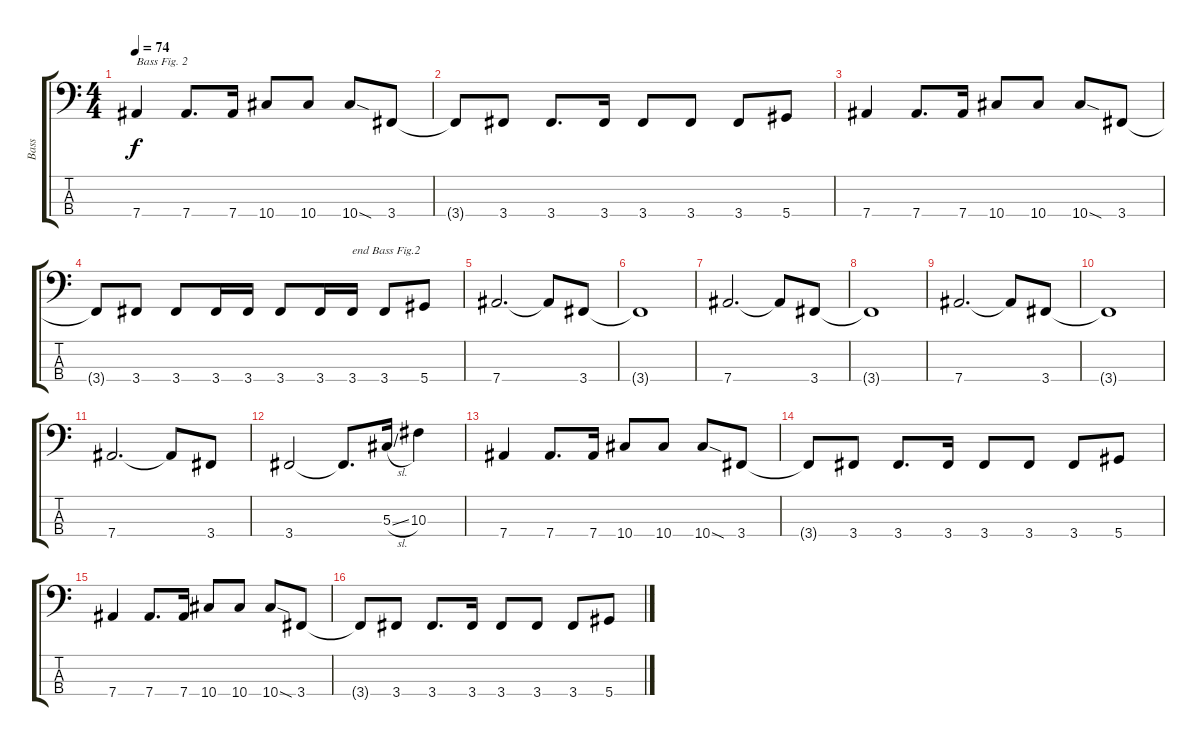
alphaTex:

\track ("Bass" "Bass") {instrument electricbassfinger}
\staff {score tabs}
\tuning (Gb2 Db2 Ab1 Eb1) {hide}
\ts (4 4)
\tempo 74
\clef f4
\ks c
7.4.4{txt "Bass Fig. 2" dy f} 7.4.8{d} 7.4.16 10.4.8 10.4.8 10.4{sod}.8 3.4.8 |
3.4{t}.8 3.4.8 3.4.8{d} 3.4.16 3.4.8 3.4.8 3.4.8 5.4.8 |
7.4.4 7.4.8{d} 7.4.16 10.4.8 10.4.8 10.4{sod}.8 3.4.8 |
3.4{t}.8 3.4.8 3.4.8 3.4.16 3.4.16 3.4.8 3.4.16 3.4.16{txt "end Bass Fig.2"} 3.4.8 5.4.8 |
7.4.2{d} 7.4{t}.8 3.4.8 |
3.4{t}.1 |
7.4.2{d} 7.4{t}.8 3.4.8 |
3.4{t}.1 |
7.4.2{d} 7.4{t}.8 3.4.8 |
3.4{t}.1 |
7.4.2{d} 7.4{t}.8 3.4.8 |
3.4.2 3.4{t}.8{d} 5.3{sl}.16 10.3.4 |
7.4.4 7.4.8{d} 7.4.16 10.4.8 10.4.8 10.4{sod}.8 3.4.8 |
3.4{t}.8 3.4.8 3.4.8{d} 3.4.16 3.4.8 3.4.8 3.4.8 5.4.8 |
7.4.4 7.4.8{d} 7.4.16 10.4.8 10.4.8 10.4{sod}.8 3.4.8 |
3.4{t}.8 3.4.8 3.4.8{d} 3.4.16 3.4.8 3.4.8 3.4.8 5.4.8
